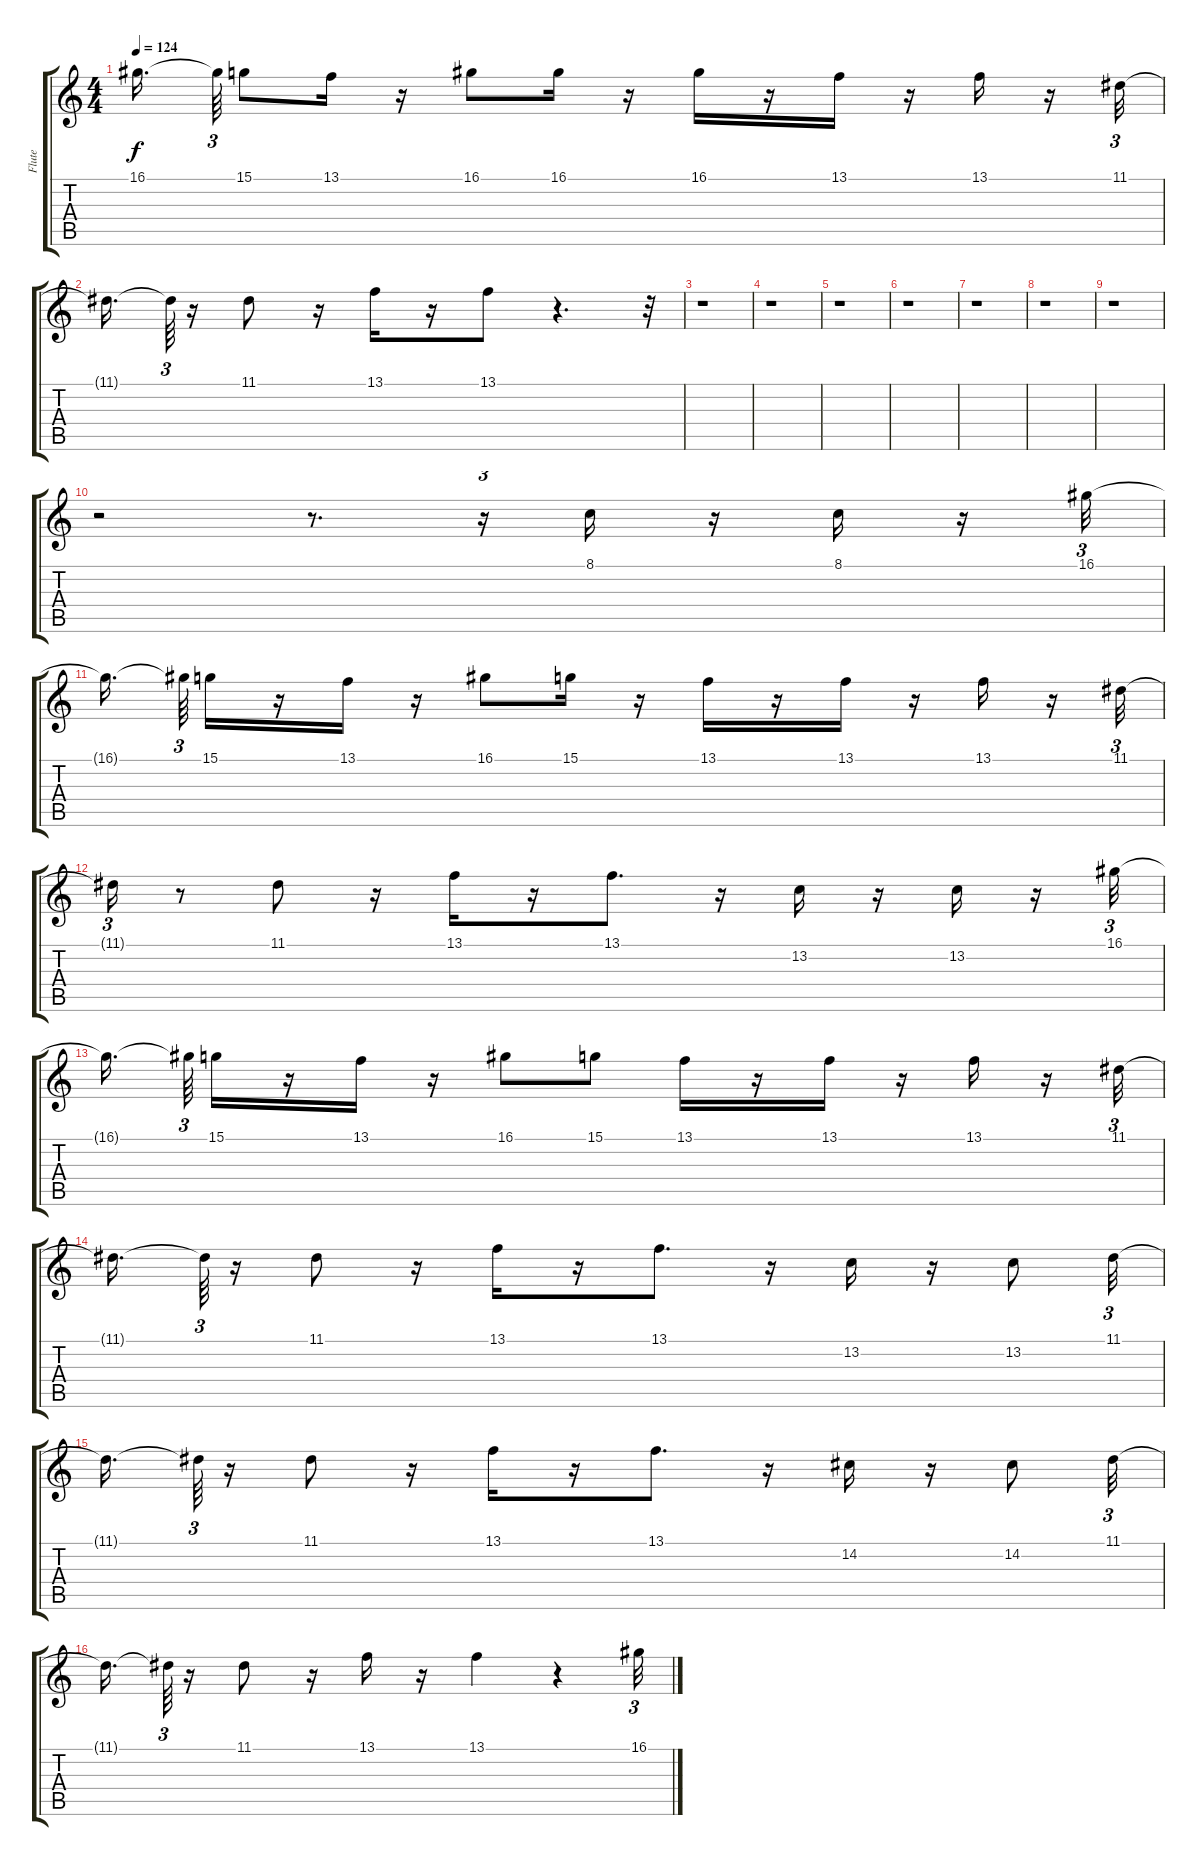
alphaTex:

\track ("Flute" "Flute") {instrument flute}
\staff {score tabs}
\tuning (E4 B3 G3 D3 A2 E2) {hide}
\ts (4 4)
\tempo 124
\clef g2
\ks c
16.1{t}.16{d dy f beam splitsecondary} 16.1{t}.64{tu (3 2)} 15.1.8 13.1.16 r.16 16.1.8 16.1.16 r.16 16.1.16 r.16 13.1.16 r.16 13.1.16 r.16 11.1.32{tu (3 2)} |
11.1{t}.16{d} 11.1{t}.64{tu (3 2)} r.16 11.1.8 r.16 13.1.16 r.16 13.1.8 r.4{d} r.32{tu (3 2)} |
r.1 |
r.1 |
r.1 |
r.1 |
r.1 |
r.1 |
r.1 |
r.2 r.8{d} r.16{tu (3 2)} 8.1.16 r.16 8.1.16 r.16 16.1.32{tu (3 2)} |
16.1{t}.16{d beam splitsecondary} 16.1{t}.64{tu (3 2)} 15.1.16 r.16 13.1.16 r.16 16.1.8 15.1.16 r.16 13.1.16 r.16 13.1.16 r.16 13.1.16 r.16 11.1.32{tu (3 2)} |
11.1{t}.16{tu (3 2)} r.8 11.1.8 r.16 13.1.16 r.16 13.1.8{d} r.16 13.2.16 r.16 13.2.16 r.16 16.1.32{tu (3 2)} |
16.1{t}.16{d beam splitsecondary} 16.1{t}.64{tu (3 2)} 15.1.16 r.16 13.1.16 r.16 16.1.8 15.1.8 13.1.16 r.16 13.1.16 r.16 13.1.16 r.16 11.1.32{tu (3 2)} |
11.1{t}.16{d} 11.1{t}.64{tu (3 2)} r.16 11.1.8 r.16 13.1.16 r.16 13.1.8{d} r.16 13.2.16 r.16 13.2.8 11.1.32{tu (3 2)} |
11.1{t}.16{d} 11.1{t}.64{tu (3 2)} r.16 11.1.8 r.16 13.1.16 r.16 13.1.8{d} r.16 14.2.16 r.16 14.2.8 11.1.32{tu (3 2)} |
11.1{t}.16{d} 11.1{t}.64{tu (3 2)} r.16 11.1.8 r.16 13.1.16 r.16 13.1.4 r.4 16.1.32{tu (3 2)}
